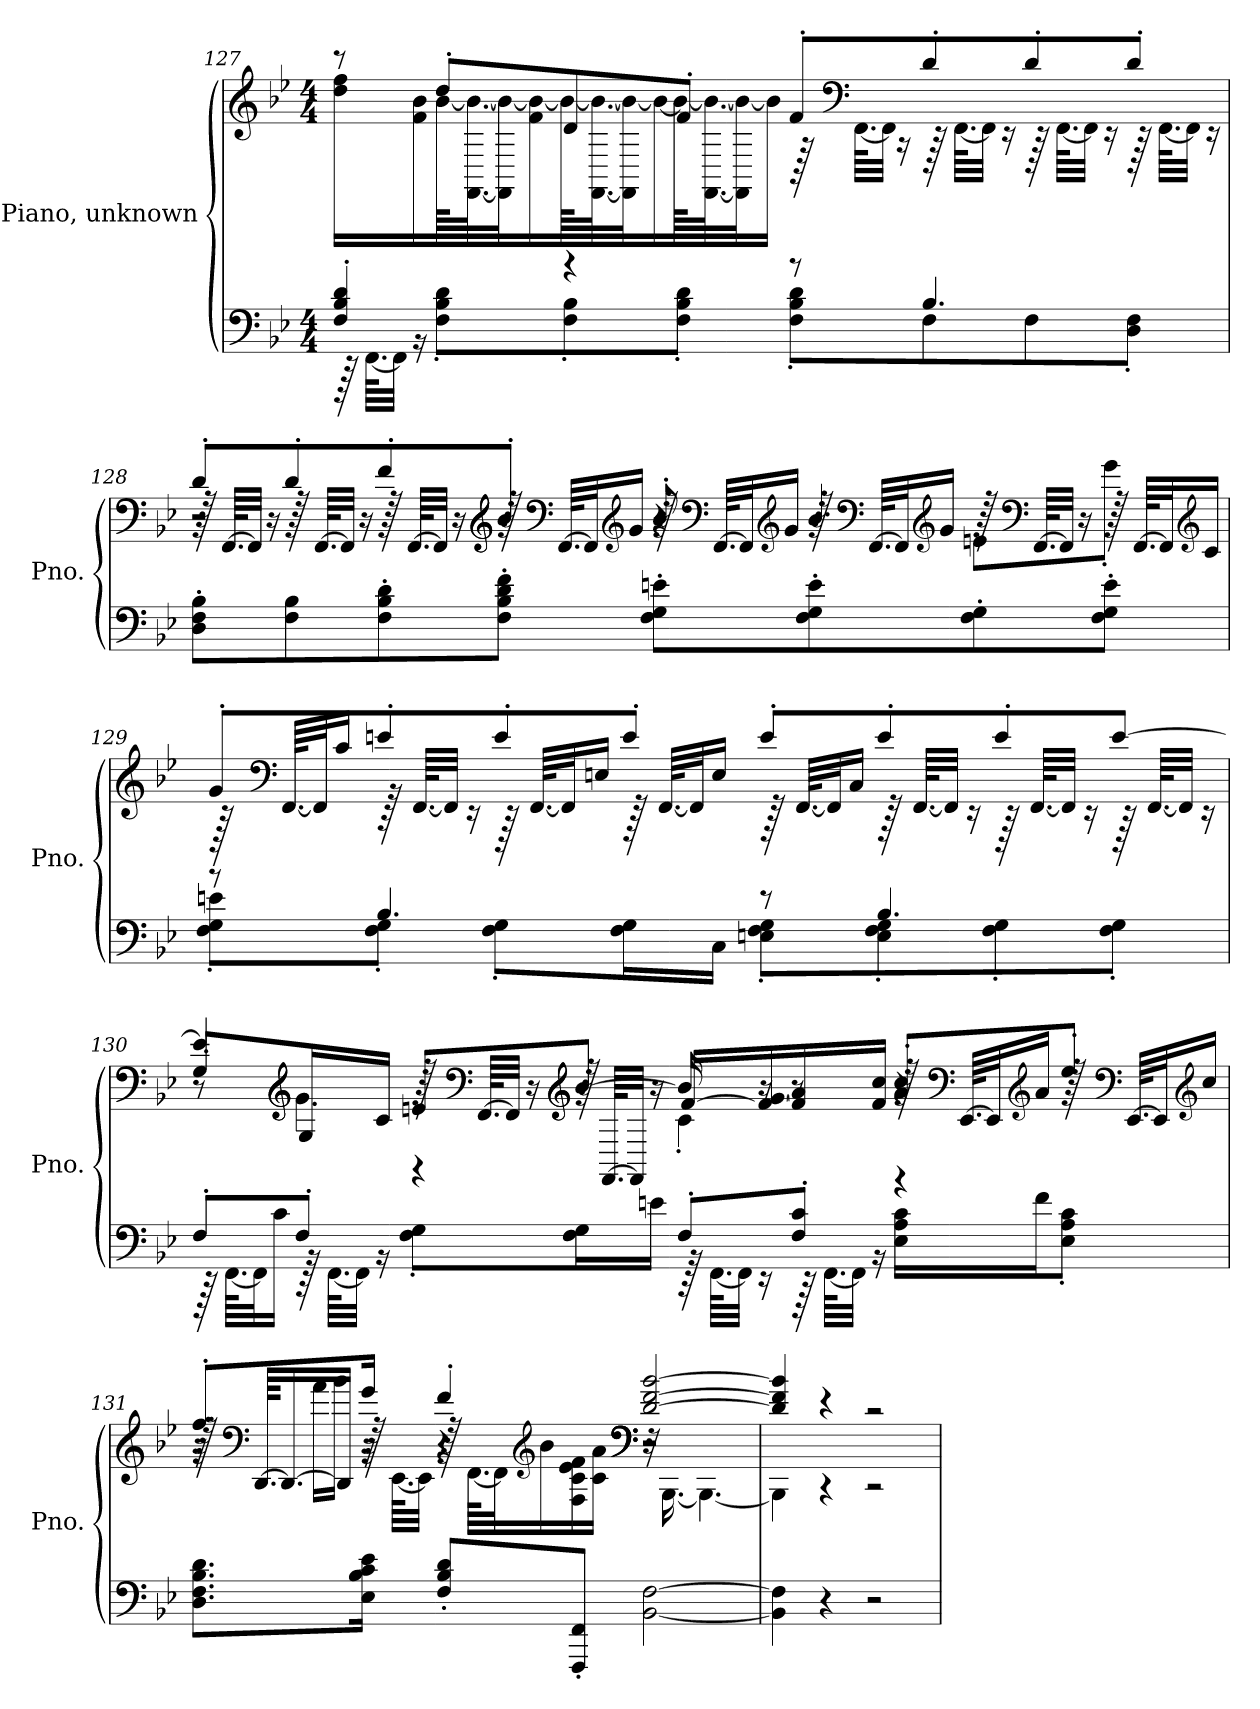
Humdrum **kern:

**kern	**kern
*part1	*part1
*staff2	*staff1
*I"Piano, unknown	*
*I'Pno.	*
!!LO:LB:g=z
*clefF4	*clefG2
*k[b-e-]	*k[b-e-]
*M4/4	*M4/4
=127	=127
*^	*^
4F/' 4B-/' 4d/'	128r	8r	16dd\ 16ff\LL
.	[64.FF\KLLL	.	.
.	32FF\JJJ]	.	.
.	16r	.	16f\ 16b-\
.	8F\' 8B-\' 8d\'L	8dd'/L	[128b-\KLL
.	.	.	[64.FF\ 64.b-\_J
.	.	.	32FF\] 32b-\_J
.	.	.	16f\ 16b-\_
4r	8F\' 8B-\'	8d/	128b-\KLL_
.	.	.	[64.FF\ 64.b-\_J
.	.	.	32FF\] 32b-\_J
.	.	.	16b-\_
.	8F\' 8B-\' 8d\'J	8f'/J	128b-\KLL_
.	.	.	[64.FF\ 64.b-\_J
.	.	.	32FF\] 32b-\_J
.	.	.	16b-\JJ]
8r	8F\' 8B-\' 8d\'L	8f'/L	128r
*	*	*clefF4	*
.	.	.	[64.FF\KLLL
.	.	.	32FF\JJJ]
.	.	.	16r
4.B-/	8F\	8d'/	128r
.	.	.	[64.FF\KLLL
.	.	.	32FF\JJJ]
.	.	.	16r
.	8F\	8d'/	128r
.	.	.	[64.FF\KLLL
.	.	.	32FF\JJJ]
.	.	.	16r
.	8D\' 8F\'J	8d'/J	128r
.	.	.	[64.FF\KLLL
.	.	.	32FF\JJJ]
.	.	.	16r
*v	*v	*	*
!!LO:LB:g=z
=128	=128	=128
*	*	*^
8D\' 8F\' 8B-\'L	8d'/L	2r	128r
.	.	.	[64.FF/KLLL
.	.	.	32FF/JJJ]
.	.	.	16r
8F\ 8B-\	8d'/	.	128r
.	.	.	[64.FF/KLLL
.	.	.	32FF/JJJ]
.	.	.	16r
8F\' 8B-\' 8d\'	8f'/	.	128r
.	.	.	[64.FF/KLLL
.	.	.	32FF/JJJ]
.	.	.	16r
*	*clefG2	*	*
8F\' 8B-\' 8d\' 8f\'J	8b-'/J	.	128r
*	*clefF4	*	*
.	.	.	[64.FF/KLLL
.	.	.	32FF/J]
*	*clefG2	*	*
.	.	.	16g/JJ
8F\' 8G\' 8en\'L	8b-'/	4r	128r
*	*clefF4	*	*
.	.	.	[64.FF/KLLL
.	.	.	32FF/J]
*	*clefG2	*	*
.	.	.	16g/JJ
8F\' 8G\' 8e\'	4.b-/	.	128r
*	*clefF4	*	*
.	.	.	[64.FF/KLLL
.	.	.	32FF/J]
*	*clefG2	*	*
.	.	.	16g/JJ
8F\' 8G\'	.	8en\L	128r
*	*clefF4	*	*
.	.	.	[64.FF/KLLL
.	.	.	32FF/JJJ]
.	.	.	16r
8F\' 8G\' 8e\'J	.	8g'\J	128r
.	.	.	[64.FF/KLLL
.	.	.	32FF/J]
*	*clefG2	*	*
.	.	.	16c/JJ
*	*	*v	*v
!!LO:LB:g=z
=129	=129	=129
*^	*	*
8r	8F\' 8G\' 8en\'L	8g'/L	128r
*	*	*clefF4	*
.	.	.	[64.FF/KLLL
.	.	.	32FF/J]
.	.	.	16c/JJ
4.B-/	8F\' 8G\'J	8en'/	128r
.	.	.	[64.FF/KLLL
.	.	.	32FF/JJJ]
.	.	.	16r
.	8F\' 8G\'L	8e'/	128r
.	.	.	[64.FF/KLLL
.	.	.	32FF/J]
.	.	.	16En/JJ
.	16F\ 16G\L	8e'/J	128r
.	.	.	[64.FF/KLLL
.	.	.	32FF/J]
.	16C\JJ	.	16E/JJ
8r	8En\' 8F\' 8G\'L	8e'/L	128r
.	.	.	[64.FF/KLLL
.	.	.	32FF/J]
.	.	.	16C/JJ
4.B-/	8E\' 8F\' 8G\'	8e'/	128r
.	.	.	[64.FF/KLLL
.	.	.	32FF/JJJ]
.	.	.	16r
.	8F\' 8G\'	8e'/	128r
.	.	.	[64.FF/KLLL
.	.	.	32FF/JJJ]
.	.	.	16r
.	8F\' 8G\'J	[8e/J	128r
.	.	.	[64.FF/KLLL
.	.	.	32FF/JJJ]
.	.	.	16r
!!LO:LB:g=z
=130	=130	=130	=130
*	*	*	*^
8F'/L	128r	4e/]	8r	8G'/L
.	[64.FF\KLLL	.	.	.
.	32FF\J]	.	.	.
.	16c\JJ	.	.	.
*	*	*clefG2	*	*
8F'/J	128r	.	4.g\	16G/L
.	[64.FF\KLLL	.	.	.
.	32FF\JJJ]	.	.	.
.	16r	.	.	16c/JJ
4r	8F\' 8G\'L	8en/L	.	128r
*	*	*clefF4	*	*
.	.	.	.	[64.FF/KLLL
.	.	.	.	32FF/JJJ]
.	.	.	.	16r
*	*	*clefG2	*	*
.	16F\ 16G\L	[8b-/J	.	128r
.	.	.	.	[64.FF/KLLL
.	.	.	.	32FF/JJJ]
.	16en\JJ	.	.	16r
8F'/L	128r	16b-/]	4c'\	[16f/LL
.	[64.FF\KLLL	.	.	.
.	32FF\JJJ]	.	.	.
.	16r	16r	.	16f/_ 16g/
8F/' 8c/'J	128r	8r	.	16f/] 16a/
.	[64.FF\KLLL	.	.	.
.	32FF\JJJ]	.	.	.
.	16r	.	.	16f/ 16cc/JJ
4r	16E-\ 16A\ 16c\LL	8a/' 8cc/'L	4r	128r
*	*	*clefF4	*	*
.	.	.	.	[64.EE-/KLLL
.	.	.	.	32EE-/J]
*	*	*clefG2	*	*
.	16f\J	.	.	16a/JJ
.	8E-\' 8A\' 8c\'J	8ee-'/J	.	128r
*	*	*clefF4	*	*
.	.	.	.	[64.EE-/KLLL
.	.	.	.	32EE-/J]
*	*	*clefG2	*	*
.	.	.	.	16cc/JJ
*v	*v	*	*	*
!!LO:PB:g=z	!!	!!
=131	=131	=131	=131
8.D\ 8.F\ 8.B-\ 8.d\L	8.ff'/L	16r	128r
*	*clefF4	*	*
.	.	.	[64.DD/KKLL
.	.	.	16.DD/_
.	.	16a\LL	.
.	.	16b-\JJ	16DD/JJ]
16E-\ 16B-\ 16c\ 16e-\Jk	16g/Jk	128r	16r
.	.	[64.EE-\KLLL	.
.	.	32EE-\JJJ]	.
8F/' 8B-/' 8d/'L	4f'/	128r	4r
.	.	[64.FF\KLLL	.
.	.	32FF\J]	.
*	*clefG2	*	*
.	.	16b-\	.
8FFF/' 8FF/'J	.	16F\ 16c\ 16e-\ 16f\	.
.	.	16c\ 16a\JJ	.
*	*clefF4	*	*
[2BB-\ [2F\	[2d/ [2f/ [2b-/	32r	2r
.	.	[16.BBB-\	.
.	.	4.BBB-\_	.
*	*	*v	*v
=132	=132	=132
4BB-\] 4F\]	4d/] 4f/] 4b-/]	4BBB-\]
4r	4r	4r
2r	2r	2r
*	*v	*v
=	=
*-	*-
